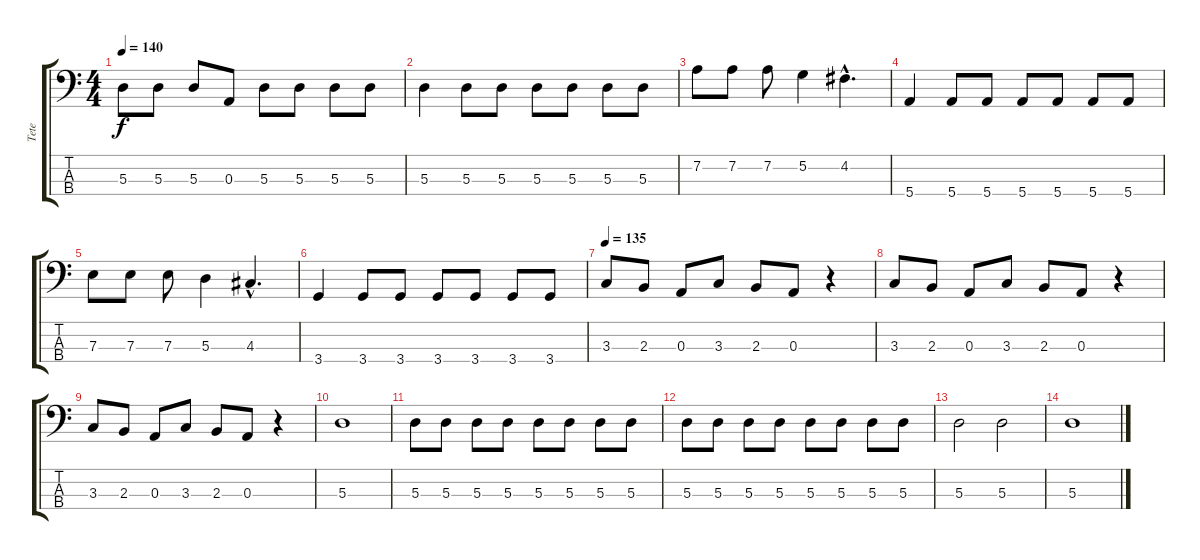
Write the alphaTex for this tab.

\track ("Tete" "Tete") {instrument electricbassfinger}
\staff {score tabs}
\tuning (G2 D2 A1 E1) {hide}
\ts (4 4)
\tempo 140
\clef f4
\ks c
5.3.8{dy f} 5.3.8 5.3.8 0.3.8 5.3.8 5.3.8 5.3.8 5.3.8 |
5.3.4 5.3.8 5.3.8 5.3.8 5.3.8 5.3.8 5.3.8 |
7.2.8 7.2.8 7.2.8 5.2.4 4.2{hac}.4{d} |
5.4.4 5.4.8 5.4.8 5.4.8 5.4.8 5.4.8 5.4.8 |
7.3.8 7.3.8 7.3.8 5.3.4 4.3{hac}.4{d} |
3.4.4 3.4.8 3.4.8 3.4.8 3.4.8 3.4.8 3.4.8 |
\tempo 135
3.3.8 2.3.8 0.3.8 3.3.8 2.3.8 0.3.8 r.4 |
3.3.8 2.3.8 0.3.8 3.3.8 2.3.8 0.3.8 r.4 |
3.3.8 2.3.8 0.3.8 3.3.8 2.3.8 0.3.8 r.4 |
5.3.1 |
5.3.8 5.3.8 5.3.8 5.3.8 5.3.8 5.3.8 5.3.8 5.3.8 |
5.3.8 5.3.8 5.3.8 5.3.8 5.3.8 5.3.8 5.3.8 5.3.8 |
5.3.2 5.3.2 |
5.3.1
